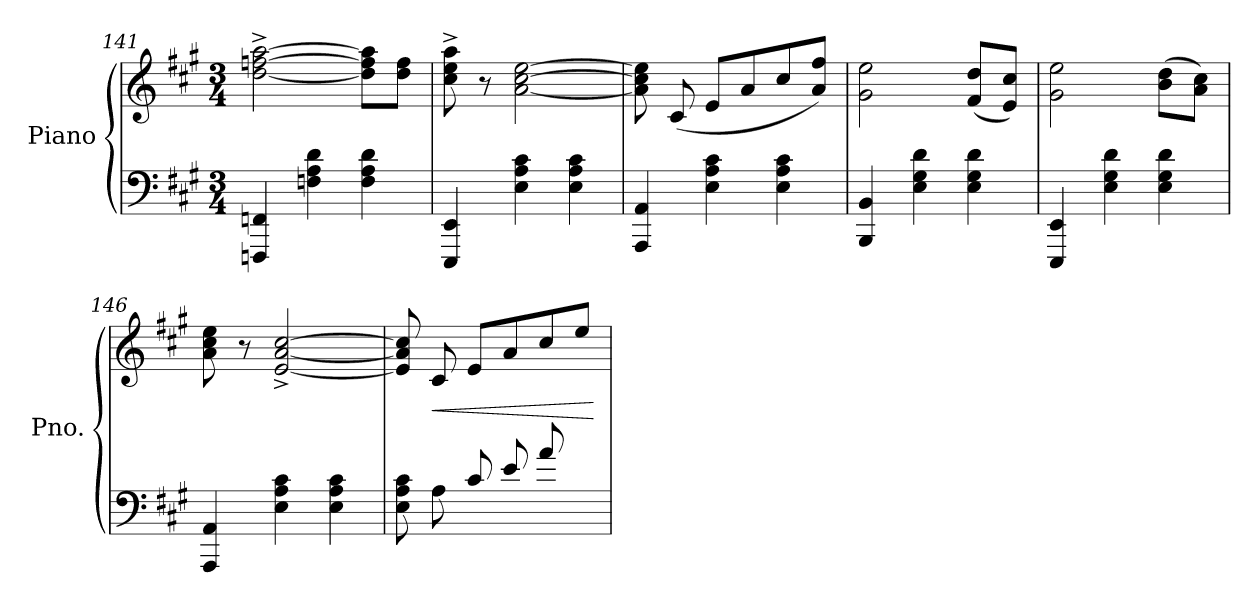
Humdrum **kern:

**kern	**kern	**dynam
*part1	*part1	*part1
*staff2	*staff1	*staff1/2
*I"Piano	*	*
*I'Pno.	*	*
*clefF4	*clefG2	*
*k[f#c#g#]	*k[f#c#g#]	*
*M3/4	*M3/4	*
=141	=141	=141
4FFFn/ 4FFn/	[2dd\^ [2ffn\^ [2aa\^	.
4Fn\ 4A\ 4d\	.	.
4F\ 4A\ 4d\	8dd\] 8ff\] 8aa\]L	.
.	8dd\ 8ff\J	.
=142	=142	=142
4EEE/ 4EE/	8cc#\^ 8ee\^ 8aa\^	.
.	8r	.
4E\ 4A\ 4c#\	[2a\ [2cc#\ [2ee\	.
4E\ 4A\ 4c#\	.	.
=143	=143	=143
4AAA/ 4AA/	8a\] 8cc#\] 8ee\]	.
.	(<8c#/	.
4E\ 4A\ 4c#\	8e/L	.
.	8a/	.
4E\ 4A\ 4c#\	8cc#/	.
.	8a/ 8ff#/J)	.
=144	=144	=144
4BBB/ 4BB/	2g#\ 2ee\	.
4E\ 4G#\ 4d\	.	.
4E\ 4G#\ 4d\	(<8f#/ 8dd/L	.
.	8e/ 8cc#/J)	.
=145	=145	=145
4EEE/ 4EE/	2g#\ 2ee\	.
4E\ 4G#\ 4d\	.	.
4E\ 4G#\ 4d\	(>8b\ 8dd\L	.
.	8a\ 8cc#\J)	.
!!LO:LB:g=z
=146	=146	=146
4AAA/ 4AA/	8a\ 8cc#\ 8ee\	.
.	8r	.
4E\ 4A\ 4c#\	[2e/^ [2a/^ [2cc#/^	.
4E\ 4A\ 4c#\	.	.
=147	=147	=147
*	*^	*
8E\ 8A\ 8c#\	8e/] 8a/] 8cc#/]	8ryy	.
!	!	!	!LO:HP:b
*	*v	*v	*
8A\	8c#/	<
8c#/L	8e/L	.
8e/	8a/	.
8a/	8cc#/	.
*	*^	*
8ryy	8ee/J	8cc#\J	.
*	*v	*v	*
.	.	[
=	=	=
*-	*-	*-
